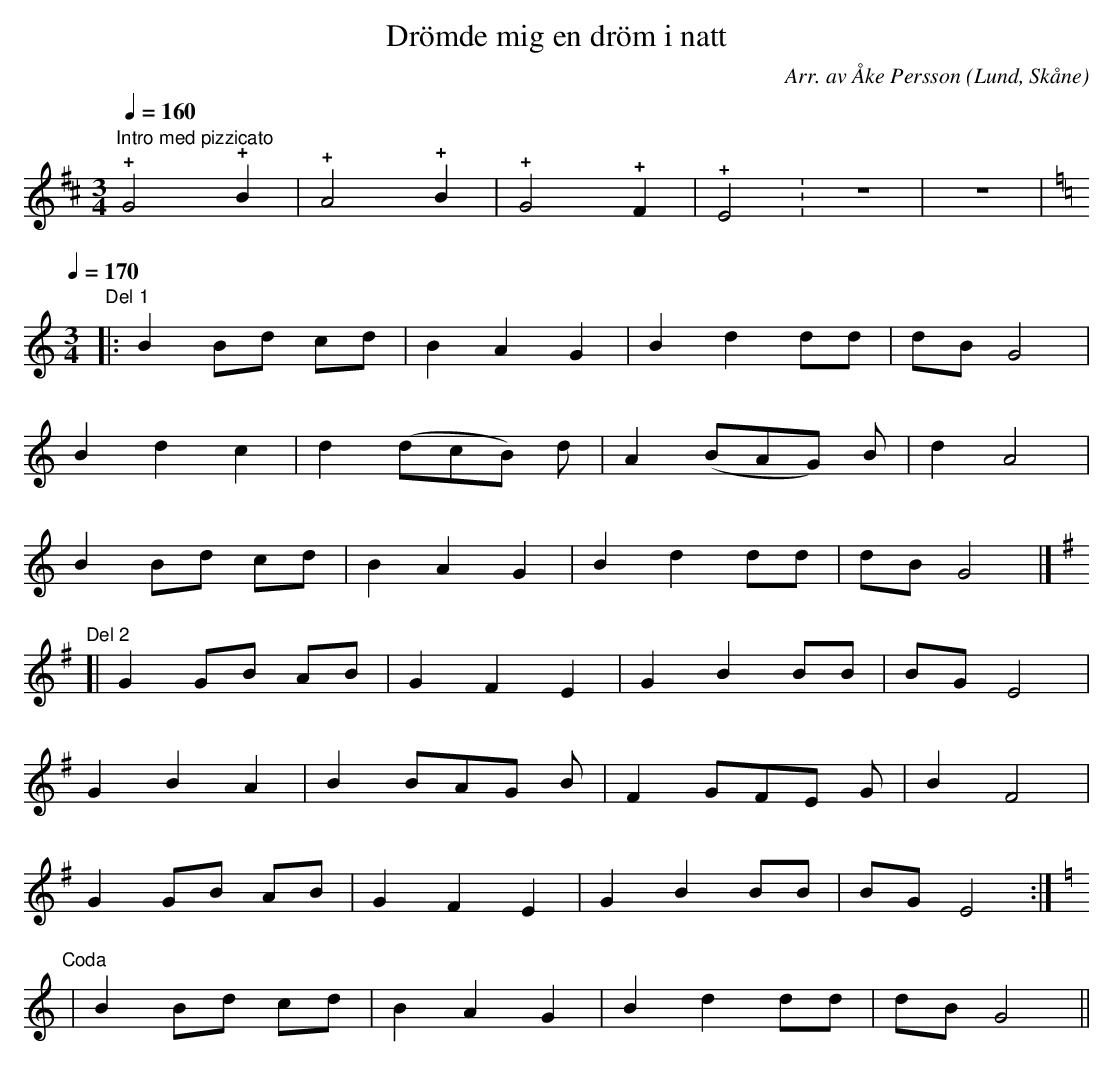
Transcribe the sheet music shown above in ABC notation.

X:1
T:Drömde mig en dröm i natt
O:Lund, Skåne
C:Arr. av Åke Persson
M:3/4
L:1/4
Q:1/4=160
K:D
"Intro med pizzicato"!+!G2!+!B | !+!A2 !+!B | !+!G2 !+!F | !+!E2. | z3 | z3 |
Q:1/4=170
L:1/8
K:C
[M:3/4]"Del 1"|: B2 Bd cd | B2 A2 G2 | B2 d2 dd | dB G4 |
B2 d2 c2 | d2 (dcB) d | A2 (BAG) B | d2 A4 |
B2 Bd cd | B2 A2 G2 | B2 d2 dd | dB G4 |]
[K:G]"Del 2"[| G2 GB AB | G2 F2 E2 | G2 B2 BB | BG E4 |
G2 B2 A2 | B2 BAG B | F2 GFE G | B2 F4 |
G2 GB AB | G2 F2 E2 | G2 B2 BB | BG E4 :|
[K:C]"Coda" | B2 Bd cd | B2 A2 G2 | B2 d2 dd | dB G4 ||
